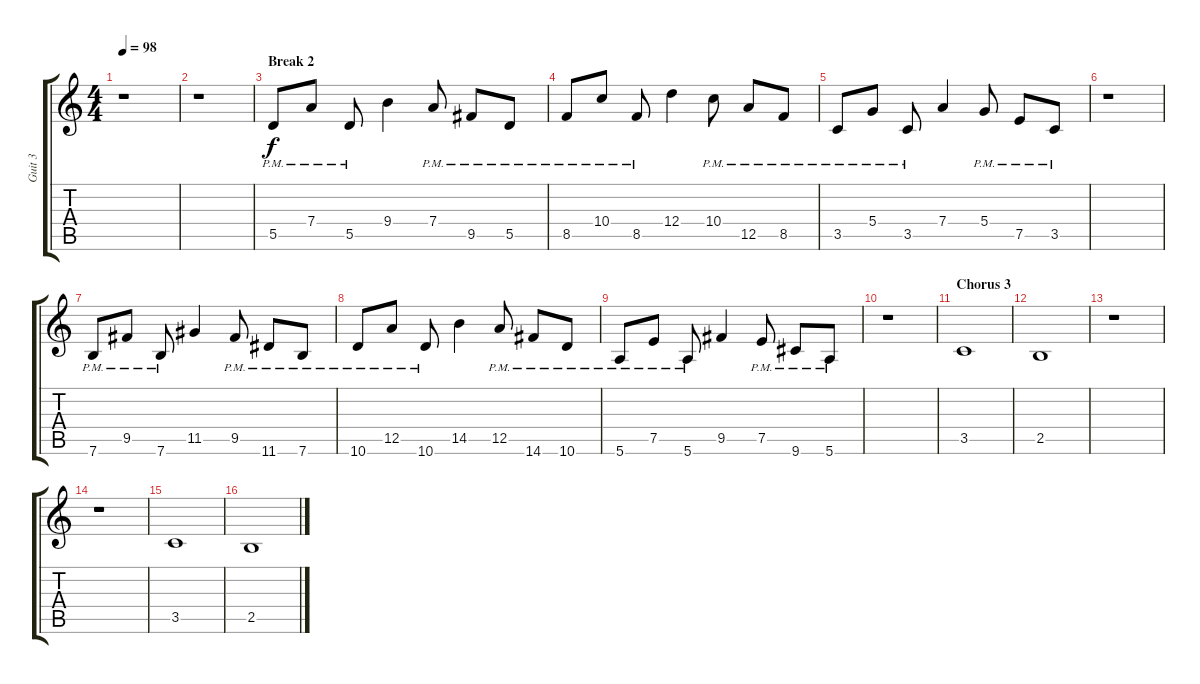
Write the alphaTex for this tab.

\track ("Guit 3" "Guit 3") {instrument distortionguitar}
\staff {score tabs}
\tuning (E4 B3 G3 D3 A2 E2) {hide}
\ts (4 4)
\tempo 98
\clef g2
\ks c
r.1{dy f} |
r.1 |
\section ("" "Break 2")
5.5{pm}.8{volume 9 balance 13} 7.4{pm}.8 5.5{pm}.8 9.4.4 7.4{pm}.8 9.5{pm}.8 5.5{pm}.8 |
8.5{pm}.8 10.4{pm}.8 8.5{pm}.8 12.4.4 10.4{pm}.8 12.5{pm}.8 8.5{pm}.8 |
3.5{pm}.8 5.4{pm}.8 3.5{pm}.8 7.4.4 5.4{pm}.8 7.5{pm}.8 3.5{pm}.8 |
r.1 |
7.6{pm}.8 9.5{pm}.8 7.6{pm}.8 11.5.4 9.5{pm}.8 11.6{pm}.8 7.6{pm}.8 |
10.6{pm}.8 12.5{pm}.8 10.6{pm}.8 14.5.4 12.5{pm}.8 14.6{pm}.8 10.6{pm}.8 |
5.6{pm}.8 7.5{pm}.8 5.6{pm}.8 9.5.4 7.5{pm}.8 9.6{pm}.8 5.6{pm}.8 |
r.1 |
\section ("" "Chorus 3")
3.5.1{volume 11 balance 8} |
2.5.1 |
r.1 |
r.1 |
3.5.1 |
2.5.1
